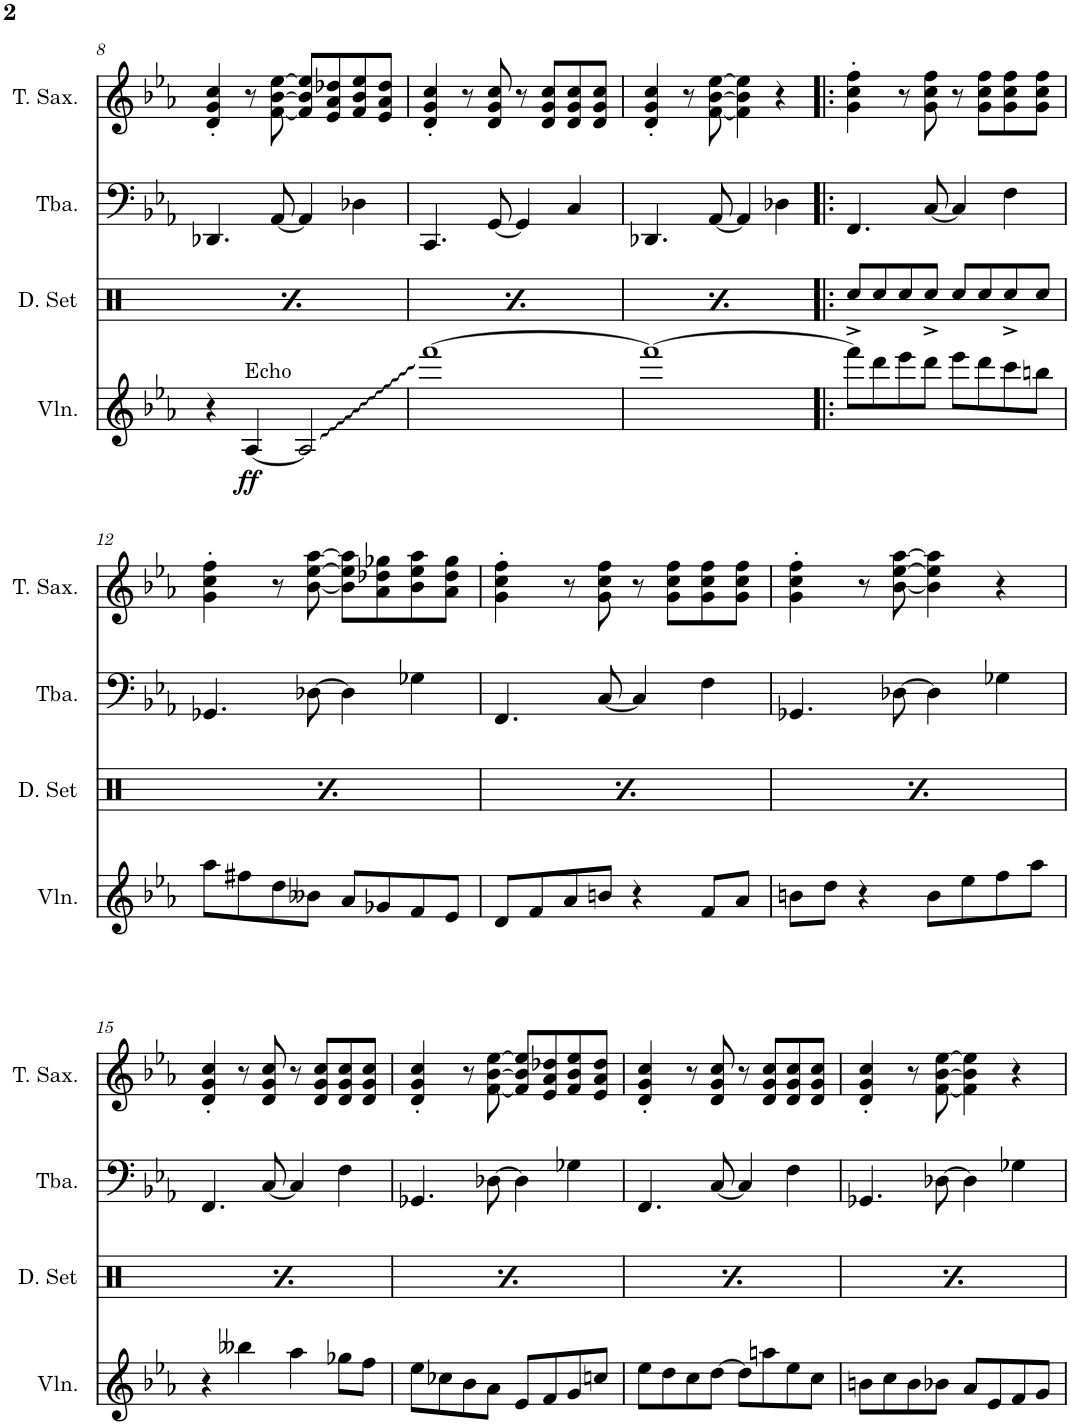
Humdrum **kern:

**kern	**dynam	**kern	**dynam	**kern	**dynam	**kern	**kern
*part5	*part5	*part4	*part4	*part3	*part3	*part2	*part1
*staff5	*staff5	*staff4	*staff4	*staff3	*staff3	*staff2	*staff1
*I"Violin 2	*	*I"Violin	*	*I"Drumset	*	*I"Tuba	*I"Tenor Saxophone
*I'Vln. 2	*	*I'Vln.	*	*I'D. Set	*	*I'Tba.	*I'T. Sax.
!!LO:PB:g=z
*clefG2	*	*clefG2	*	*clefX	*	*clefF4	*clefG2
*	*	*	*	*	*	*	*Trd8c14
*k[b-e-a-]	*	*k[b-e-a-]	*	*k[]	*	*k[b-e-a-]	*k[b-e-a-]
*M2/2	*	*M2/2	*	*M2/2	*	*M2/2	*M2/2
*met(c|)	*	*met(c|)	*	*met(c|)	*	*met(c|)	*met(c|)
=8	=8	=8	=8	=8	=8	=8	=8
!	!	!	!	!	!LO:DY:b	!	!
1r	.	4r	.	8Rcc^/L	p	4.DD-X/	4d/' 4g/' 4cc/'
.	.	.	.	8Rcc/	.	.	.
!	!	!LO:TX:a:t=Echo	!	!	!	!	!
!	!	!	!LO:DY:b	!	!	!	!
.	.	[4A-/	ff	8Rcc/	.	.	8r
.	.	.	.	8Rcc^/J	.	[8AA-/	[8f\ [8b-\ [8ee-\
.	.	2A-/]	.	8Rcc/L	.	4AA-/]	8f/] 8b-/] 8ee-/]L
.	.	.	.	8Rcc/	.	.	8e-/ 8a-/ 8dd-X/
.	.	.	.	8Rcc^/	.	4D-X\	8f/ 8b-/ 8ee-/
.	.	.	.	8Rcc/J	.	.	8e-/ 8a-/ 8dd-/J
=9	=9	=9	=9	=9	=9	=9	=9
!	!	!	!	!	!LO:DY:b	!	!
1r	.	[1fff	.	8Rcc^/L	p	4.CC/	4d/' 4g/' 4cc/'
.	.	.	.	8Rcc/	.	.	.
.	.	.	.	8Rcc/	.	.	8r
.	.	.	.	8Rcc^/J	.	[8GG/	8d/ 8g/ 8cc/
.	.	.	.	8Rcc/L	.	4GG/]	8r
.	.	.	.	8Rcc/	.	.	8d/ 8g/ 8cc/L
.	.	.	.	8Rcc^/	.	4C/	8d/ 8g/ 8cc/
.	.	.	.	8Rcc/J	.	.	8d/ 8g/ 8cc/J
=10	=10	=10	=10	=10	=10	=10	=10
!	!	!	!	!	!LO:DY:b	!	!
1r	.	1fff_	.	8Rcc^/L	p	4.DD-X/	4d/' 4g/' 4cc/'
.	.	.	.	8Rcc/	.	.	.
.	.	.	.	8Rcc/	.	.	8r
.	.	.	.	8Rcc^/J	.	[8AA-/	[8f\ [8b-\ [8ee-\
.	.	.	.	8Rcc/L	.	4AA-/]	4f\] 4b-\] 4ee-\]
.	.	.	.	8Rcc/	.	.	.
.	.	.	.	8Rcc^/	.	4D-X\	4r
.	.	.	.	8Rcc/J	.	.	.
=11!|:	=11!|:	=11!|:	=11!|:	=11!|:	=11!|:	=11!|:	=11!|:
4r	.	8fff\L]	.	8Rcc^/L	.	4.FF/	4g\' 4cc\' 4ff\'
.	.	8ddd\	.	8Rcc/	.	.	.
16r	.	8eee-\	.	8Rcc/	.	.	8r
!	!LO:DY:b	!	!	!	!	!	!
8ddd\L	f	.	.	.	.	.	.
.	.	8ddd\J	.	8Rcc^/J	.	[8C/	8g\ 8cc\ 8ff\
8eee-\J	.	.	.	.	.	.	.
.	.	8eee-\L	.	8Rcc/L	.	4C/]	8r
8ddd\L	.	.	.	.	.	.	.
.	.	8ddd\	.	8Rcc/	.	.	8g\ 8cc\ 8ff\L
8eee-\	.	.	.	.	.	.	.
.	.	8ccc\	.	8Rcc^/	.	4F\	8g\ 8cc\ 8ff\
8ddd\	.	.	.	.	.	.	.
.	.	8bbn\J	.	8Rcc/J	.	.	8g\ 8cc\ 8ff\J
[16ccc\Jk	.	.	.	.	.	.	.
!!LO:LB:g=z
=12	=12	=12	=12	=12	=12	=12	=12
16ccc\KL]	.	8aa-\L	.	8Rcc^/L	.	4.GG-X/	4g\' 4cc\' 4ff\'
8bbn\	.	.	.	.	.	.	.
.	.	8ff#X\	.	8Rcc/	.	.	.
8aa-\	.	.	.	.	.	.	.
.	.	8dd\	.	8Rcc/	.	.	8r
8ff#X\	.	.	.	.	.	.	.
.	.	8b--X\J	.	8Rcc^/J	.	[8D-X\	[8b-\ [8ee-\ [8aa-\
8dd\J	.	.	.	.	.	.	.
.	.	8a-/L	.	8Rcc/L	.	4D-\]	8b-\] 8ee-\] 8aa-\]L
8an/L	.	.	.	.	.	.	.
.	.	8g-X/	.	8Rcc/	.	.	8a-\ 8dd-X\ 8gg-X\
8a-X/	.	.	.	.	.	.	.
.	.	8f/	.	8Rcc^/	.	4G-X\	8b-\ 8ee-\ 8aa-\
8g-X/	.	.	.	.	.	.	.
.	.	8e-/J	.	8Rcc/J	.	.	8a-\ 8dd-\ 8gg-\J
[16f/Jk	.	.	.	.	.	.	.
=13	=13	=13	=13	=13	=13	=13	=13
16f/KL]	.	8d/L	.	8Rcc^/L	.	4.FF/	4g\' 4cc\' 4ff\'
8e-/	.	.	.	.	.	.	.
.	.	8f/	.	8Rcc/	.	.	.
8d/	.	.	.	.	.	.	.
.	.	8a-/	.	8Rcc/	.	.	8r
8f/	.	.	.	.	.	.	.
.	.	8bn/J	.	8Rcc^/J	.	[8C/	8g\ 8cc\ 8ff\
8a-/J	.	.	.	.	.	.	.
.	.	4r	.	8Rcc/L	.	4C/]	8r
8bn	.	.	.	.	.	.	.
.	.	.	.	8Rcc/	.	.	8g\ 8cc\ 8ff\L
4r	.	.	.	.	.	.	.
.	.	8f/L	.	8Rcc^/	.	4F\	8g\ 8cc\ 8ff\
.	.	8a-/J	.	8Rcc/J	.	.	8g\ 8cc\ 8ff\J
[16f	.	.	.	.	.	.	.
=14	=14	=14	=14	=14	=14	=14	=14
16f/KL]	.	8bn\L	.	8Rcc^/L	.	4.GG-X/	4g\' 4cc\' 4ff\'
8a-/	.	.	.	.	.	.	.
.	.	8dd\J	.	8Rcc/	.	.	.
8bn/	.	.	.	.	.	.	.
.	.	4r	.	8Rcc/	.	.	8r
8dd/J	.	.	.	.	.	.	.
.	.	.	.	8Rcc^/J	.	[8D-X\	[8b-\ [8ee-\ [8aa-\
4r	.	.	.	.	.	.	.
.	.	8b\L	.	8Rcc/L	.	4D-\]	4b-\] 4ee-\] 4aa-\]
.	.	8ee-\	.	8Rcc/	.	.	.
8b\L	.	.	.	.	.	.	.
.	.	8ff\	.	8Rcc^/	.	4G-X\	4r
8ee-\	.	.	.	.	.	.	.
.	.	8aa-\J	.	8Rcc/J	.	.	.
[16ff\Jk	.	.	.	.	.	.	.
!!LO:LB:g=z
=15	=15	=15	=15	=15	=15	=15	=15
16ff\KL]	.	4r	.	8Rcc^/L	.	4.FF/	4d/' 4g/' 4cc/'
8aa-\J	.	.	.	.	.	.	.
.	.	.	.	8Rcc/	.	.	.
4r	.	.	.	.	.	.	.
.	.	4bb--X\	.	8Rcc/	.	.	8r
.	.	.	.	8Rcc^/J	.	[8C/	8d/ 8g/ 8cc/
4aan	.	.	.	.	.	.	.
.	.	4aa-\	.	8Rcc/L	.	4C/]	8r
.	.	.	.	8Rcc/	.	.	8d/ 8g/ 8cc/L
4aa-X	.	.	.	.	.	.	.
.	.	8gg-X\L	.	8Rcc^/	.	4F\	8d/ 8g/ 8cc/
.	.	8ff\J	.	8Rcc/J	.	.	8d/ 8g/ 8cc/J
[16gg-X	.	.	.	.	.	.	.
=16	=16	=16	=16	=16	=16	=16	=16
16gg-\KL]	.	8ee-\L	.	8Rcc^/L	.	4.GG-X/	4d/' 4g/' 4cc/'
8ff\	.	.	.	.	.	.	.
.	.	8cc-X\	.	8Rcc/	.	.	.
8ee-\	.	.	.	.	.	.	.
.	.	8b-\	.	8Rcc/	.	.	8r
8bn\	.	.	.	.	.	.	.
.	.	8a-\J	.	8Rcc^/J	.	[8D-X\	[8f\ [8b-\ [8ee-\
8b-X\J	.	.	.	.	.	.	.
.	.	8e-/L	.	8Rcc/L	.	4D-\]	8f/] 8b-/] 8ee-/]L
8a-/L	.	.	.	.	.	.	.
.	.	8f/	.	8Rcc/	.	.	8e-/ 8a-/ 8dd-X/
8e-/	.	.	.	.	.	.	.
.	.	8g/	.	8Rcc^/	.	4G-X\	8f/ 8b-/ 8ee-/
8f/	.	.	.	.	.	.	.
.	.	8ccn/J	.	8Rcc/J	.	.	8e-/ 8a-/ 8dd-/J
[16g/Jk	.	.	.	.	.	.	.
=17	=17	=17	=17	=17	=17	=17	=17
16g/KL]	.	8ee-\L	.	8Rcc^/L	.	4.FF/	4d/' 4g/' 4cc/'
8cc/	.	.	.	.	.	.	.
.	.	8dd\	.	8Rcc/	.	.	.
8ee-/	.	.	.	.	.	.	.
.	.	8cc\	.	8Rcc/	.	.	8r
8dd/	.	.	.	.	.	.	.
.	.	[8dd\J	.	8Rcc^/J	.	[8C/	8d/ 8g/ 8cc/
8cc/J	.	.	.	.	.	.	.
.	.	8dd\L]	.	8Rcc/L	.	4C/]	8r
[8dd\L	.	.	.	.	.	.	.
.	.	8aan\	.	8Rcc/	.	.	8d/ 8g/ 8cc/L
8dd\]	.	.	.	.	.	.	.
.	.	8ee-\	.	8Rcc^/	.	4F\	8d/ 8g/ 8cc/
8aan\	.	.	.	.	.	.	.
.	.	8cc\J	.	8Rcc/J	.	.	8d/ 8g/ 8cc/J
[16ee-\Jk	.	.	.	.	.	.	.
=18	=18	=18	=18	=18	=18	=18	=18
16ee-\KL]	.	8bn\L	.	8Rcc^/L	.	4.GG-X/	4d/' 4g/' 4cc/'
8cc\	.	.	.	.	.	.	.
.	.	8cc\	.	8Rcc/	.	.	.
8bn\	.	.	.	.	.	.	.
.	.	8b\	.	8Rcc/	.	.	8r
8cc\	.	.	.	.	.	.	.
.	.	8b-X\J	.	8Rcc^/J	.	[8D-X\	[8f\ [8b-\ [8ee-\
8b\J	.	.	.	.	.	.	.
.	.	8a-/L	.	8Rcc/L	.	4D-\]	4f\] 4b-\] 4ee-\]
8b-X/L	.	.	.	.	.	.	.
.	.	8e-/	.	8Rcc/	.	.	.
8a-/	.	.	.	.	.	.	.
.	.	8f/	.	8Rcc^/	.	4G-X\	4r
8e-/	.	.	.	.	.	.	.
.	.	8g/J	.	8Rcc/J	.	.	.
[16f/Jk	.	.	.	.	.	.	.
=	=	=	=	=	=	=	=
*-	*-	*-	*-	*-	*-	*-	*-
